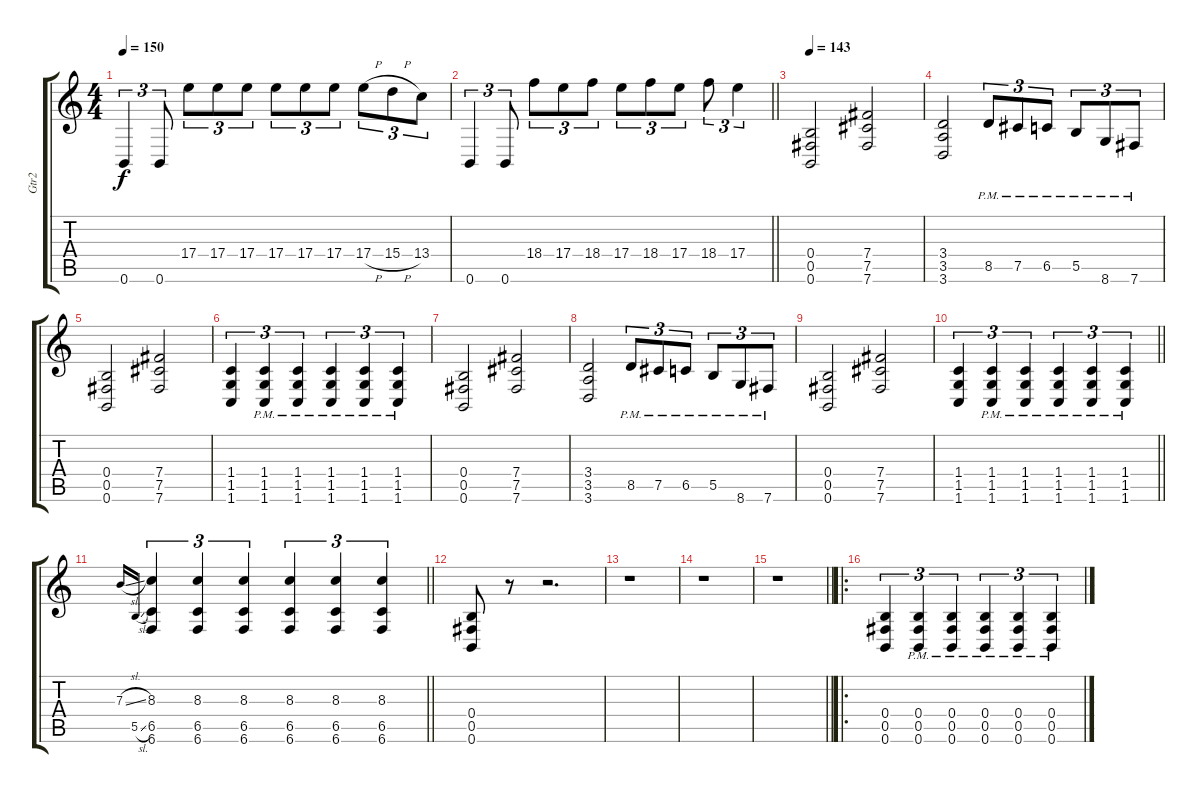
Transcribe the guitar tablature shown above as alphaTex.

\track ("Gtr2" "Gtr2") {instrument distortionguitar}
\staff {score tabs}
\tuning (Db4 Ab3 E3 B2 Gb2 B1) {hide}
\ts (4 4)
\tempo 150
\clef g2
\ks c
0.6.4{tu (3 2) dy f} 0.6.8{tu (3 2)} 17.4.8{tu (3 2)} 17.4.8{tu (3 2)} 17.4.8{tu (3 2)} 17.4.8{tu (3 2)} 17.4.8{tu (3 2)} 17.4.8{tu (3 2)} 17.4{h}.8{tu (3 2)} 15.4{h}.8{tu (3 2)} 13.4.8{tu (3 2)} |
\barLineRight lightlight
0.6.4{tu (3 2)} 0.6.8{tu (3 2)} 18.4.8{tu (3 2)} 17.4.8{tu (3 2)} 18.4.8{tu (3 2)} 17.4.8{tu (3 2)} 18.4.8{tu (3 2)} 17.4.8{tu (3 2)} 18.4.8{tu (3 2)} 17.4.4{tu (3 2)} |
\section ("" "")
\tempo 143
(0.4 0.5 0.6).2 (7.4 7.5 7.6).2 |
(3.4 3.5 3.6).2 8.5{pm}.8{tu (3 2)} 7.5{pm}.8{tu (3 2)} 6.5{pm}.8{tu (3 2)} 5.5{pm}.8{tu (3 2)} 8.6{pm}.8{tu (3 2)} 7.6{pm}.8{tu (3 2)} |
(0.4 0.5 0.6).2 (7.4 7.5 7.6).2 |
(1.4 1.5 1.6).4{tu (3 2)} (1.4 1.5 1.6{pm}).4{tu (3 2)} (1.4{pm} 1.5{pm} 1.6{pm}).4{tu (3 2)} (1.4{pm} 1.5{pm} 1.6{pm}).4{tu (3 2)} (1.4{pm} 1.5{pm} 1.6{pm}).4{tu (3 2)} (1.4{pm} 1.5{pm} 1.6{pm}).4{tu (3 2)} |
(0.4 0.5 0.6).2 (7.4 7.5 7.6).2 |
(3.4 3.5 3.6).2 8.5{pm}.8{tu (3 2)} 7.5{pm}.8{tu (3 2)} 6.5{pm}.8{tu (3 2)} 5.5{pm}.8{tu (3 2)} 8.6{pm}.8{tu (3 2)} 7.6{pm}.8{tu (3 2)} |
(0.4 0.5 0.6).2 (7.4 7.5 7.6).2 |
\barLineRight lightlight
(1.4 1.5 1.6).4{tu (3 2)} (1.4 1.5 1.6{pm}).4{tu (3 2)} (1.4{pm} 1.5{pm} 1.6{pm}).4{tu (3 2)} (1.4{pm} 1.5{pm} 1.6{pm}).4{tu (3 2)} (1.4{pm} 1.5{pm} 1.6{pm}).4{tu (3 2)} (1.4{pm} 1.5{pm} 1.6{pm}).4{tu (3 2)} |
\section ("" "")
\barLineRight lightlight
7.3{sl}.16{gr onbeat} 5.5{sl}.16{gr onbeat} (8.3 6.5 6.6).4{tu (3 2)} (8.3 6.5 6.6).4{tu (3 2)} (8.3 6.5 6.6).4{tu (3 2)} (8.3 6.5 6.6).4{tu (3 2)} (8.3 6.5 6.6).4{tu (3 2)} (8.3 6.5 6.6).4{tu (3 2)} |
\section ("" "")
(0.4 0.5 0.6).8 r.8 r.2{d} |
r.1 |
r.1 |
\barLineRight lightlight
r.1 |
\ro
\section ("" "")
(0.4 0.5 0.6).4{tu (3 2)} (0.4{pm} 0.5 0.6).4{tu (3 2)} (0.4{pm} 0.5 0.6).4{tu (3 2)} (0.4{pm} 0.5 0.6).4{tu (3 2)} (0.4{pm} 0.5 0.6).4{tu (3 2)} (0.4{pm} 0.5 0.6).4{tu (3 2)}
